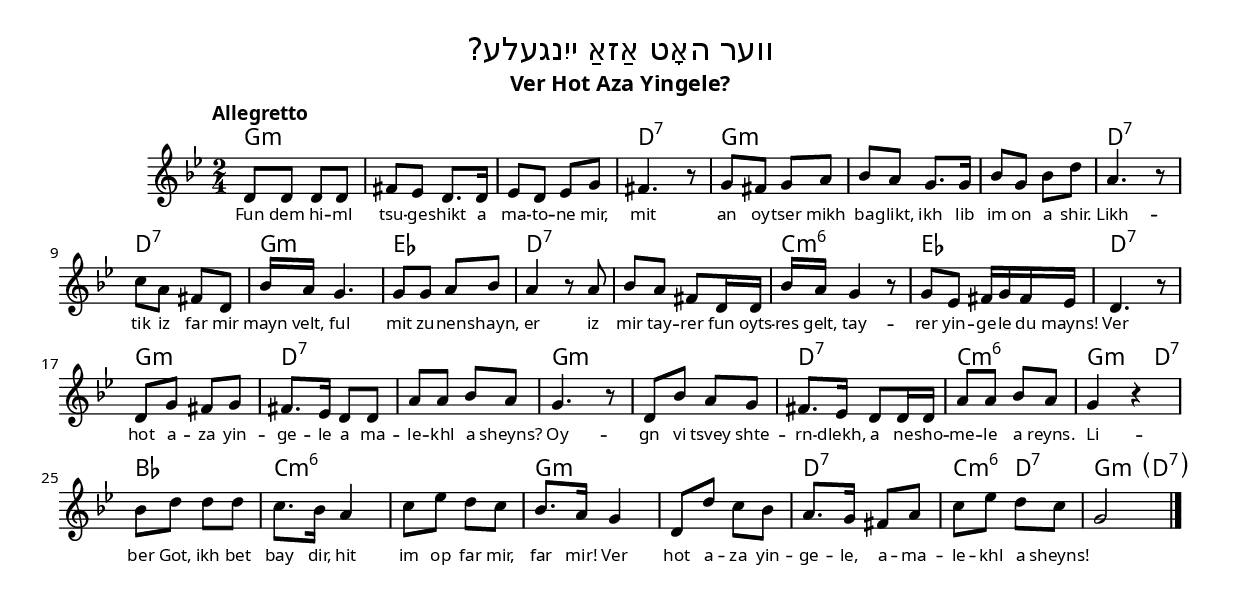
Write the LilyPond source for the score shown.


\header {
  title = "ווער האָט אַזאַ ייִנגעלע?"
  subtitle = "Ver Hot Aza Yingele?"
  }
\version "2.18.2"
\language "english"
\include "../../../../templates/preamble.ly"

mel = \relative d'{
  d8 d d d |
  fs ef d8. d16 |
  ef8 d ef g |
  fs4. r8 |
  g fs g a |
  bf a g8. g16 |
  bf8 g bf d |
  a4. r8 |
  c a fs d |
  bf'16 a g4. |
  g8 g a bf |
  a4 r8 a |
  bf a fs d16 d |
  bf' a g4 r8 |
  g8 ef fs16 g fs ef |
  d4. r8 |
  d8 g fs g fs8. ef16 d8 d |
  a' a bf a |
  g4. r8 |
  d8 bf' a g |
  fs8. ef16 d8 d16 d |
  a'8 a bf a |
  g4 r |
  bf8 d d d |
  c8. bf16 a4 |
  c8 ef d c |
  bf8. a16 g4 |
  d8 d' c bf  |
  a8. g16 fs8 a |
  c ef d c |
  g2 |
}
acc = \chordmode { 
  g2:m |
  g2:m |
  g2:m |
  d2:7 |
  g:m |
  g:m |
  g:m |
  d:7 |
  d:7 |
  g:m |
  ef: |
  d:7 |
  d:7 |
  c:m6 |
  ef: |
  d:7 |
  g:m |
  d:7 |
  d:7 |
  g:m |
  g:m |
  d:7 |
  c:m6 |
  g4.:m d8:7 |
  bf2: |
  c:m6 |
  c:m6 |
  g:m |
  g:m |
  d:7 |
  c4:m6 d:7 |
  g4.:m \parenthesize d8:7
}

\score {
  <<
    \new ChordNames {
        \acc

        }
    \new Staff {
      \clef treble
      \key g \minor
      \time 2/4
      \tempo Allegretto
      \new Voice = "melody" {
        \mel
        \bar "|."
      }
    }
    \new Lyrics \lyricsto "melody" {
      Fun dem hi -- ml tsu -- ge -- shikt
      a ma -- to -- ne mir,
      mit an oy -- tser mikh ba -- glikt,
      ikh lib im on a shir.
      
      Likh -- tik iz far mir mayn velt,
      ful mit zu -- nen -- shayn,
      er iz mir tay -- rer fun oyts -- res gelt,
      tay -- rer yin -- ge -- le du mayns!
      
      Ver hot a -- za yin -- ge -- le 
      a ma -- le -- khl a sheyns?
      Oy -- gn vi tsvey shte -- rn -- dlekh,
      a ne -- sho -- me -- le a reyns.
      
      Li -- ber Got, ikh bet bay dir,
      hit im op far mir, far mir!
      Ver hot a -- za yin -- ge -- le,
      a -- ma -- le -- khl a sheyns!
    }
  >>
}

